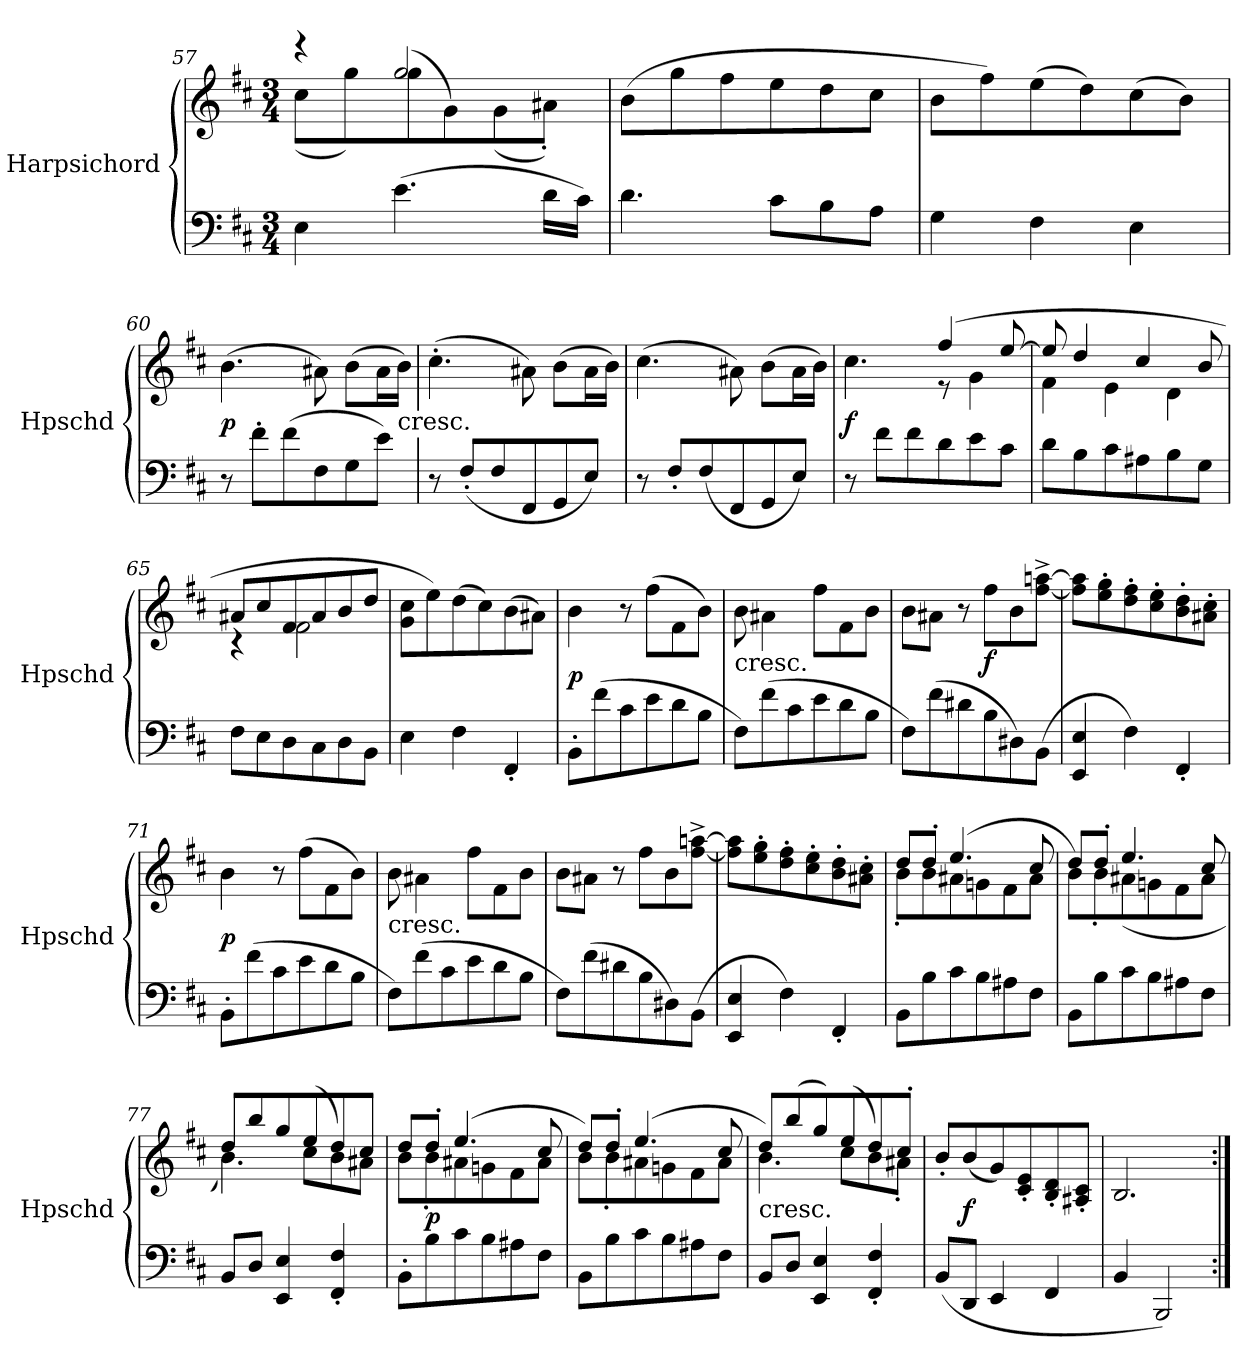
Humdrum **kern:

**kern	**kern	**dynam
*part1	*part1	*part1
*staff2	*staff1	*staff1/2
*I"Harpsichord	*	*
*I'Hpschd	*	*
*clefF4	*clefG2	*
*k[f#c#]	*k[f#c#]	*
*b:	*b:	*
*M3/4	*M3/4	*
=57	=57	=57
*	*^	*
4E\	4r	(8cc#\L	.
.	.	8gg\)	.
(4.e\	(2gg/	8gg\	.
.	.	8g\)	.
.	.	(8g\	.
16d\LL	.	8a#X'\J)	.
16c#\JJ)	.	.	.
*	*v	*v	*
=58	=58	=58
4.d\	(8b\L	.
.	8gg\	.
.	8ff#\	.
8c#\L	8ee\	.
8B\	8dd\	.
8A\J	8cc#\J	.
=59	=59	=59
4G\	8b\L	.
.	8ff#\)	.
4F#\	(8ee\	.
.	8dd\)	.
4E\	(8cc#\	.
.	8b\J)	.
=60	=60	=60
8r	(4.b\	p
8f#'\L	.	.
(8f#\	.	.
8F#\	8a#X\)	.
8G\	(8b\L	.
8e\J)	16a#\L	.
!	!LO:TX:c:t=cresc.	!
.	16b\JJ)	.
=61	=61	=61
8r	(4.cc#'\	.
(8F#'/L	.	.
8F#/	.	.
8FF#/	8a#X\)	.
8GG/	(8b\L	.
8E/J)	16a#\L	.
.	16b\JJ)	.
=62	=62	=62
8r	(4.cc#\	.
8F#'/L	.	.
(8F#/	.	.
8FF#/	8a#X\)	.
8GG/	(8b\L	.
8E/J)	16a#\L	.
.	16b\JJ)	.
=63	=63	=63
*	*^	*
8r	4.cc#\	4.ryy	f
8f#\L	.	.	.
8f#\	.	.	.
8d\	(4ff#/	8r	.
8e\	.	4g\	.
8c#\J	[8ee/	.	.
=64	=64	=64	=64
8d\L	8ee/]	4f#\	.
8B\	4dd/	.	.
8c#\	.	4e\	.
8A#X\	4cc#/	.	.
8B\	.	4d\	.
8G\J	8b/	.	.
=65	=65	=65	=65
8F#\L	8a#X/L	4r	.
8E\	8cc#/	.	.
8D\	8f#/	2f#\	.
8C#\	8a#/	.	.
8D\	8b/	.	.
8BB\J	8dd/J	.	.
*	*v	*v	*
=66	=66	=66
4E\	8g\ 8cc#\L	.
.	8ee\)	.
4F#\	(8dd\	.
.	8cc#\)	.
4FF#'/	(8b\	.
.	8a#X\J)	.
=67	=67	=67
8BB'\L	4b\	p
(8f#\	.	.
8c#\	8r	.
8e\	(8ff#\L	.
8d\	8f#\	.
8B\J	8b\J)	.
=68	=68	=68
!	!LO:TX:c:t=cresc.	!
8F#\L)	8b\	.
(8f#\	4a#X\	.
8c#\	.	.
8e\	8ff#\L	.
8d\	8f#\	.
8B\J	8b\J	.
=69	=69	=69
8F#\L)	8b\L	.
(8f#\	8a#X\J	.
8d#X\	8r	.
8B\	8ff#\L	f
8D#X\)	8b\	.
(8BB\J	[8ff#^\ [8aan^\J	.
=70	=70	=70
4EE/ 4E/	8ff#]\ 8aa]\L	.
.	8ee'\ 8gg'\	.
4F#\)	8dd'\ 8ff#'\	.
.	8cc#'\ 8ee'\	.
4FF#'/	8b'\ 8dd'\	.
.	8a#X'\ 8cc#'\J	.
=71	=71	=71
8BB'\L	4b\	p
(8f#\	.	.
8c#\	8r	.
8e\	(8ff#\L	.
8d\	8f#\	.
8B\J	8b\J)	.
=72	=72	=72
!	!LO:TX:c:t=cresc.	!
8F#\L)	8b\	.
(8f#\	4a#X\	.
8c#\	.	.
8e\	8ff#\L	.
8d\	8f#\	.
8B\J	8b\J	.
=73	=73	=73
8F#\L)	8b\L	.
(8f#\	8a#X\J	.
8d#X\	8r	.
8B\	8ff#\L	.
8D#X\)	8b\	.
(8BB\J	[8ff#^\ [8aan^\J	.
=74	=74	=74
4EE/ 4E/	8ff#]\ 8aa]\L	.
.	8ee'\ 8gg'\	.
4F#\)	8dd'\ 8ff#'\	.
.	8cc#'\ 8ee'\	.
4FF#'/	8b'\ 8dd'\	.
.	8a#X'\ 8cc#'\J	.
=75	=75	=75
*	*^	*
8BB\L	8dd/L	8b'\L	.
8B\	8dd'/J	8b\	.
8c#\	(4.ee/	8a#X\	.
8B\	.	8gn\	.
8A#X\	.	8f#\	.
8F#\J	8cc#/	8a#\J	.
=76	=76	=76	=76
8BB\L	8dd/L	8b\L)	.
8B\	8dd'/J	8b'\	.
8c#\	4.ee/	(8a#X\	.
8B\	.	8gn\	.
8A#X\	.	8f#\	.
8F#\J	8cc#/	8a#\J	.
=77	=77	=77	=77
8BB/L	8dd/L	4.b\)	.
8D/J	8bb/	.	.
4EE/ 4E/	8gg/	.	.
.	(8ee/	8cc#\L	.
4FF#'/ 4F#'/	8dd/	8b\)	.
.	8cc#/J	8a#X\J	.
=78	=78	=78	=78
8BB'\L	8dd/L	8b\L	.
8B\	8dd'/J	8b'\	p
8c#\	(4.ee/	8a#X\	.
8B\	.	8gn\	.
8A#X\	.	8f#\	.
8F#\J	8cc#/	8a#\J	.
=79	=79	=79	=79
8BB\L	8dd/L)	8b\L	.
8B\	8dd'/J	8b'\	.
8c#\	(4.ee/	8a#X\	.
8B\	.	8gn\	.
8A#X\	.	8f#\	.
8F#\J	8cc#/	8a#\J	.
=80	=80	=80	=80
!	!LO:TX:c:t=cresc.	!	!
8BB/L	8dd/L)	4.b\	.
8D/J	(8bb/	.	.
4EE/ 4E/	8gg/)	.	.
.	(8ee/	8cc#\L	.
4FF#'/ 4F#'/	8dd/	8b\)	.
.	8cc#'/J	8a#X'\J	.
*	*v	*v	*
=81	=81	=81
(8BB/L	8b'/L	.
8DD/J	(8b/	f
4EE/	8g/)	.
.	8c#'/ 8e'/	.
4FF#/	8B'/ 8d'/	.
.	8A#X'/ 8c#'/J	.
=82	=82	=82
4BB/	2.B/	.
2BBB/)	.	.
=:|!	=:|!	=:|!
*-	*-	*-
